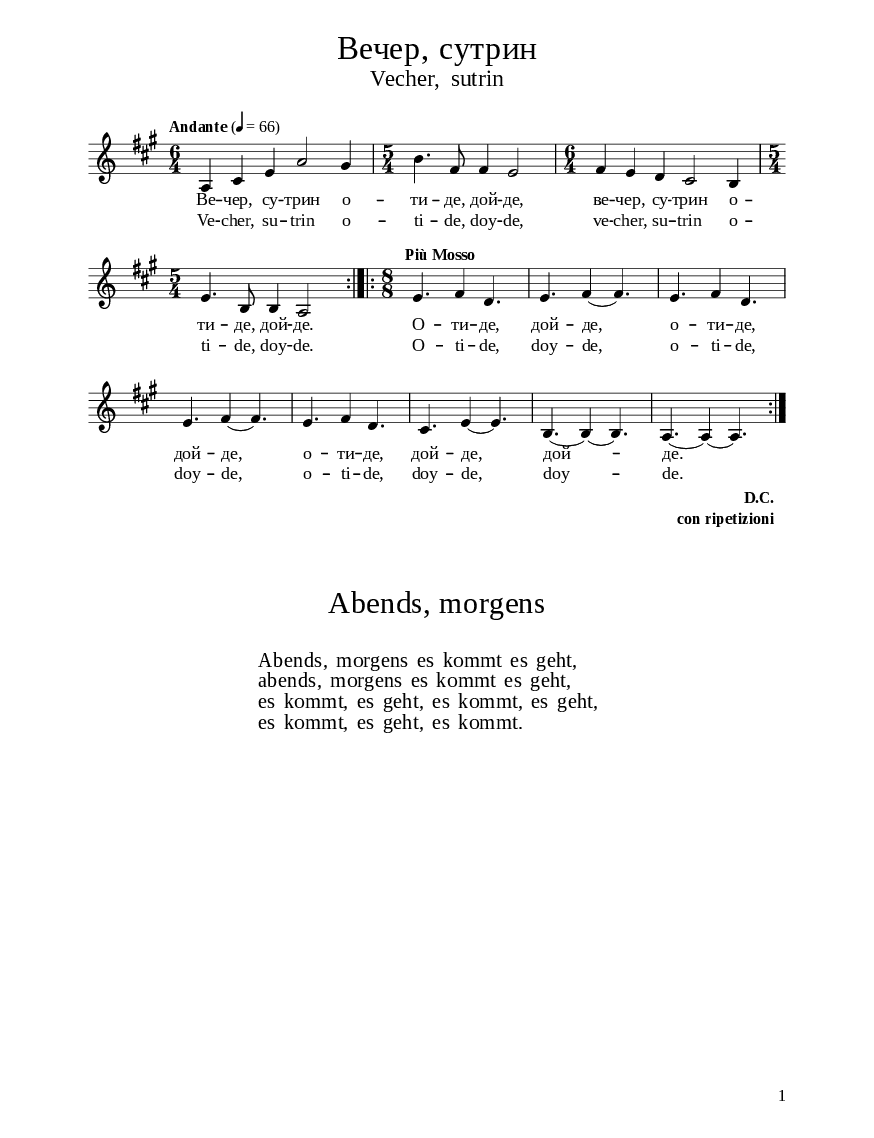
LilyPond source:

\version "2.22.0"

\paper {
  #(set-paper-size "a5")
}

\bookpart {
\paper {
  print-all-headers = ##t
  print-page-number = ##t
  print-first-page-number = ##t

  % put page numbers on the bottom
  oddHeaderMarkup = \markup ""
  evenHeaderMarkup = \markup ""
  oddFooterMarkup = \markup
    \fill-line {
      ""
      \on-the-fly #print-page-number-check-first \fromproperty #'page:page-number-string
    }
  evenFooterMarkup = \markup
    \fill-line {
      \on-the-fly #print-page-number-check-first \fromproperty #'page:page-number-string
      ""
    }

  left-margin = 1.5\cm
  right-margin = 1.5\cm
  top-margin = 1.6\cm
  bottom-margin = 1.2\cm
  ragged-bottom = ##t % do not spread the staves to fill the whole vertical space

  % change lyrics and titles font (affects notes also)
  fonts =
    #(make-pango-font-tree
     "Times New Roman"
     "DejaVu Sans"
     "DejaVu Sans Mono"
     (/ (* staff-height pt) 3.6))

  % change distance between staves
  system-system-spacing =
    #'((basic-distance . 12)
       (minimum-distance . 6)
       (padding . 1)
       (stretchability . 12))
}

\header {
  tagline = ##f
}

\score{
  \layout { 
    indent = 0.0\cm % remove first line indentation
    %ragged-last = ##t % do not spread last line to fill the whole space
    \context {
      \Score
      \omit BarNumber %remove bar numbers
    } % context

    \context { % change staff size
      \Staff
      fontSize = #+0 % affects notes size only
      \override StaffSymbol #'staff-space = #(magstep -3)
      \override StaffSymbol #'thickness = #0.5
      \override BarLine #'hair-thickness = #1
      %\override StaffSymbol #'ledger-line-thickness = #'(0 . 0)
    }

    \context { % adjust space between staff and lyrics and between the two lyric lines
      \Lyrics
      \override VerticalAxisGroup.nonstaff-relatedstaff-spacing = #'((basic-distance . 4.5))
      \override VerticalAxisGroup.nonstaff-nonstaff-spacing = #'((minimum-distance . 2))
    }
  } % layout

  \new Voice \absolute {
    \clef treble
    \key a \major
    \time 6/4 
    %\tempo "Andante" 4 = 66
    \tempo \markup { % make tempo note smaller
      \concat { "Andante " \normal-text { "(" }
          \teeny \general-align #Y #DOWN \note {4} #0.8
          \normal-text { " = 66)" }
      }
    }
 
    \autoBeamOff 
    
     a4 cis' e' a'2 gis'4 |  \time 5/4  b'4. fis'8 fis'4 e'2 | \time 6/4  fis'4 e' d' cis'2 b4 \break |
    
    \time 5/4  e'4. b8 b4 a2 | \bar ":|.|:" \time 8/8 \tempo  "      Più Mosso"
         
    e'4. fis'4 d'4. | e'4. fis'4 ~ fis'4. | e'4. fis'4 d'4. \break | 
    
    e'4. fis'4 ~ fis'4. |e'4. fis'4 d'4. | cis'4. e'4 ~ e'4. | b4. ~ b4 ~ b4. | a4. ~ a4 ~ a4. | \bar ":|."
    
    
  }
  
  \addlyrics {Ве -- чер,
  су -- трин о -- ти -- де, дой -- де, ве -- чер,
  су -- трин о -- ти -- де, дой -- де. О -- ти --
  де, дой -- де, о -- ти -- де, дой -- де, о -- ти
  -- де, дой -- де, дой -- де.}
  \addlyrics { Ve -- cher,
  su -- trin o -- ti -- de, doy -- de, ve -- cher,
  su -- trin o -- ti -- de, doy -- de. O -- ti --
  de, doy -- de, o -- ti -- de, doy -- de, o -- ti
  -- de, doy -- de, doy -- de.}
  
  \header {
    title = \markup \column \normal-text \fontsize #2.5 {
              \center-align
              \line { Вечер, сутрин }
              \vspace #-0.6
              \center-align
              \line \fontsize #-3 {Vecher, sutrin }
              \vspace #-0.8
              \center-align
              \line \fontsize #-3 { " " }
            }
  }
  
  \midi{}

} % score

\markup \halign #-12.70 \raise #2.8 \override #'(baseline-skip . 2) { 
  \column  { 
    \line \right-align \bold { "D.C." }  
    \line \right-align \bold { "con ripetizioni" }  
    \line {" "}
    \line {" "}
    \line {" "}
  }
}

% include foreign translation(s) of the song
%\include "lyrics_de/lyrics_de_file_name.ly"
\version "2.22.0"

\markup \fill-line { \fontsize #6 "Abends, morgens" }
\markup \null
\markup \null

\markup \fontsize #+2.5 {
  \hspace #14
  \override #'(baseline-skip . 2)
  
  \column {
     \line { " " } 
     \line { "   "Abends, morgens es kommt es geht, }
     \line { "   "abends, morgens es kommt es geht, }
     \line { "   "es kommt, es geht, es kommt, es geht, }
     \line { "   "es kommt, es geht, es kommt. }
  }
}    


} % bookpart
